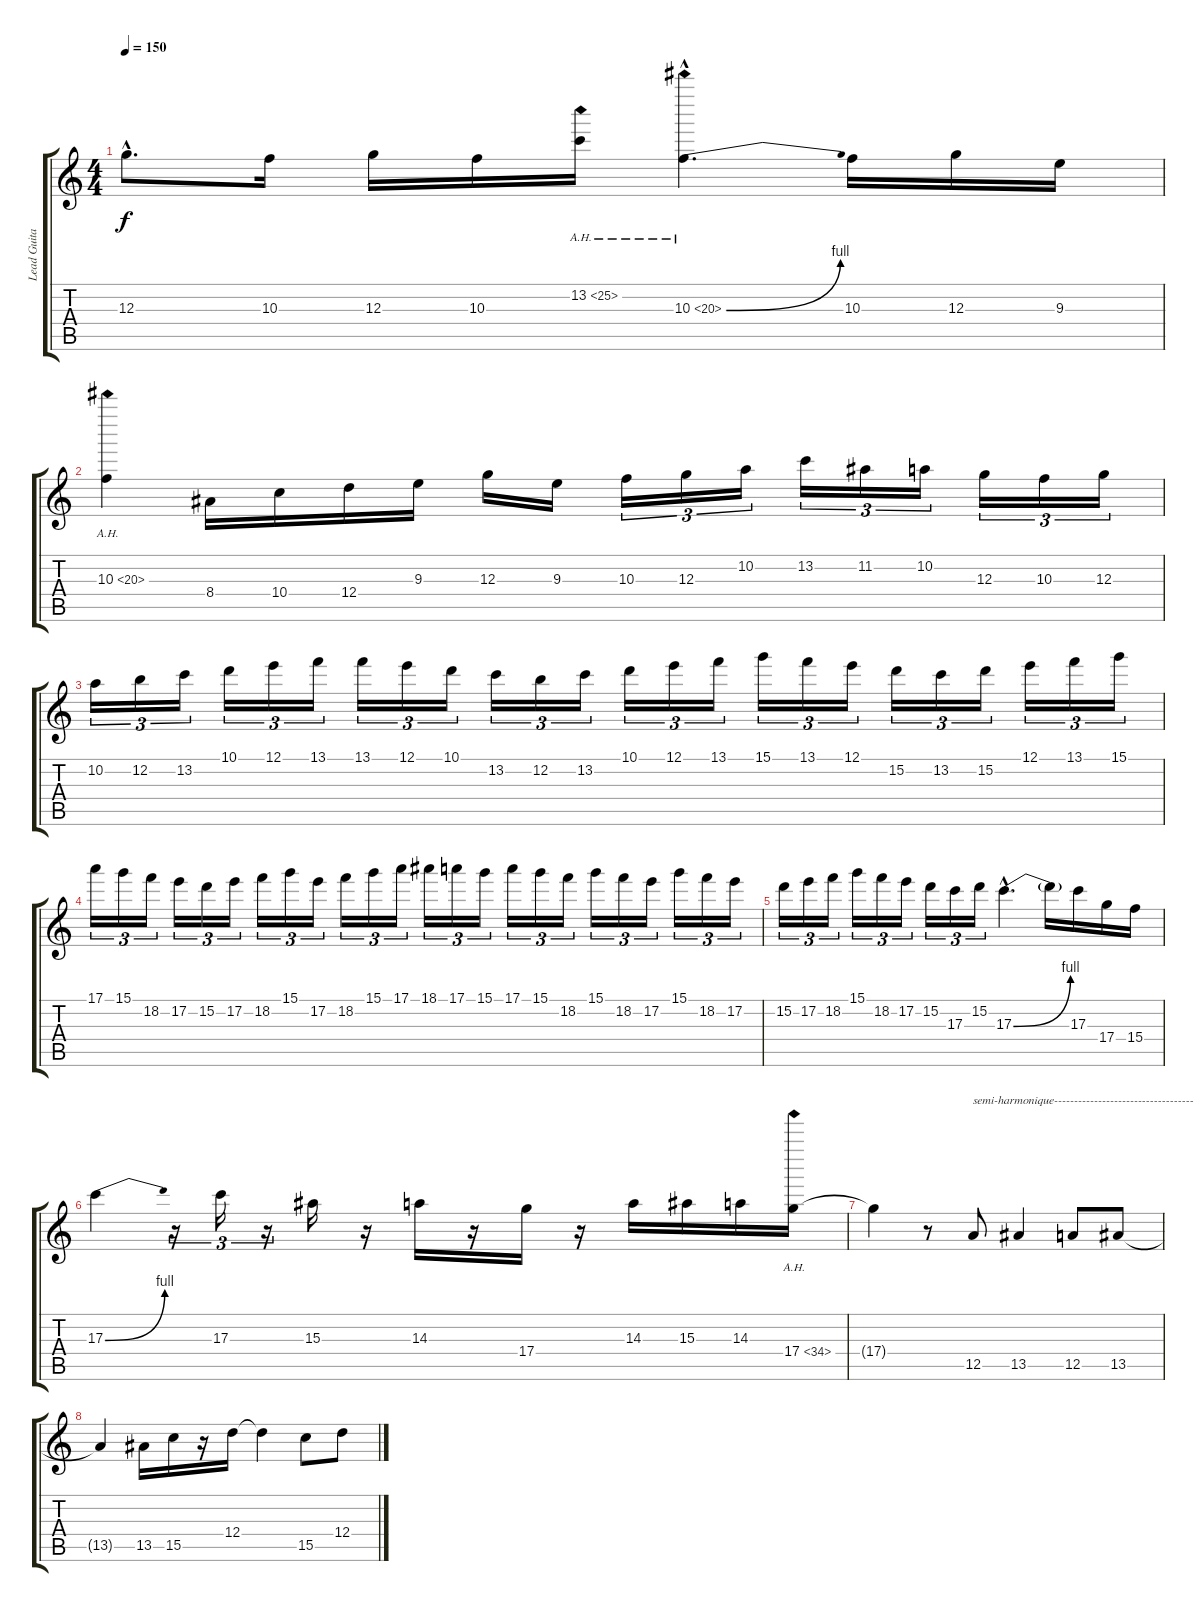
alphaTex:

\track ("Lead Guitar (P.Rondat)" "Lead Guita") {instrument overdrivenguitar}
\staff {score tabs}
\tuning (E4 B3 G3 D3 A2 E2) {hide}
\ts (4 4)
\tempo 150
\clef g2
\ks c
12.3{hac t}.8{d dy f} 10.3.16 12.3.16 10.3.16 13.2{ah 12}.16 10.3{be (bend 0 0 60 4) ah 10 hac}.4{d} 10.3.16 12.3.16 9.3.16 |
10.3{ah 10}.4 8.4.16 10.4.16 12.4.16 9.3.16 12.3.16 9.3.16 10.3.16{tu (3 2)} 12.3.16{tu (3 2)} 10.2.16{tu (3 2)} 13.2.16{tu (3 2)} 11.2.16{tu (3 2)} 10.2.16{tu (3 2)} 12.3.16{tu (3 2)} 10.3.16{tu (3 2)} 12.3.16{tu (3 2)} |
10.2.16{tu (3 2)} 12.2.16{tu (3 2)} 13.2.16{tu (3 2)} 10.1.16{tu (3 2)} 12.1.16{tu (3 2)} 13.1.16{tu (3 2)} 13.1.16{tu (3 2)} 12.1.16{tu (3 2)} 10.1.16{tu (3 2)} 13.2.16{tu (3 2)} 12.2.16{tu (3 2)} 13.2.16{tu (3 2)} 10.1.16{tu (3 2)} 12.1.16{tu (3 2)} 13.1.16{tu (3 2)} 15.1.16{tu (3 2)} 13.1.16{tu (3 2)} 12.1.16{tu (3 2)} 15.2.16{tu (3 2)} 13.2.16{tu (3 2)} 15.2.16{tu (3 2)} 12.1.16{tu (3 2)} 13.1.16{tu (3 2)} 15.1.16{tu (3 2)} |
17.1.16{tu (3 2)} 15.1.16{tu (3 2)} 18.2.16{tu (3 2)} 17.2.16{tu (3 2)} 15.2.16{tu (3 2)} 17.2.16{tu (3 2)} 18.2.16{tu (3 2)} 15.1.16{tu (3 2)} 17.2.16{tu (3 2)} 18.2.16{tu (3 2)} 15.1.16{tu (3 2)} 17.1.16{tu (3 2)} 18.1.16{tu (3 2)} 17.1.16{tu (3 2)} 15.1.16{tu (3 2)} 17.1.16{tu (3 2)} 15.1.16{tu (3 2)} 18.2.16{tu (3 2)} 15.1.16{tu (3 2)} 18.2.16{tu (3 2)} 17.2.16{tu (3 2)} 15.1.16{tu (3 2)} 18.2.16{tu (3 2)} 17.2.16{tu (3 2)} |
15.2.16{tu (3 2)} 17.2.16{tu (3 2)} 18.2.16{tu (3 2)} 15.1.16{tu (3 2)} 18.2.16{tu (3 2)} 17.2.16{tu (3 2)} 15.2.16{tu (3 2)} 17.3.16{tu (3 2)} 15.2.16{tu (3 2)} 17.3{be (bend 0 0 60 4) hac}.4{d} 17.3{t}.16 17.3.16 17.4.16 15.4.16 |
17.3{be (bend 0 0 60 4)}.4 r.16{tu (3 2)} 17.3.16{tu (3 2)} r.16{tu (3 2)} 15.3.16 r.16 14.3.16 r.16 17.4.16 r.16 14.3.16 15.3.16 14.3.16 17.4{ah 17}.16 |
17.4{t}.4 r.8 12.5.8{txt "semi-harmonique-----------------------------------"} 13.5.4 12.5.8 13.5.8 |
13.5{t}.4 13.5.16 15.5.16 r.16 12.4.16 12.4{t}.4 15.5.8 12.4.8
